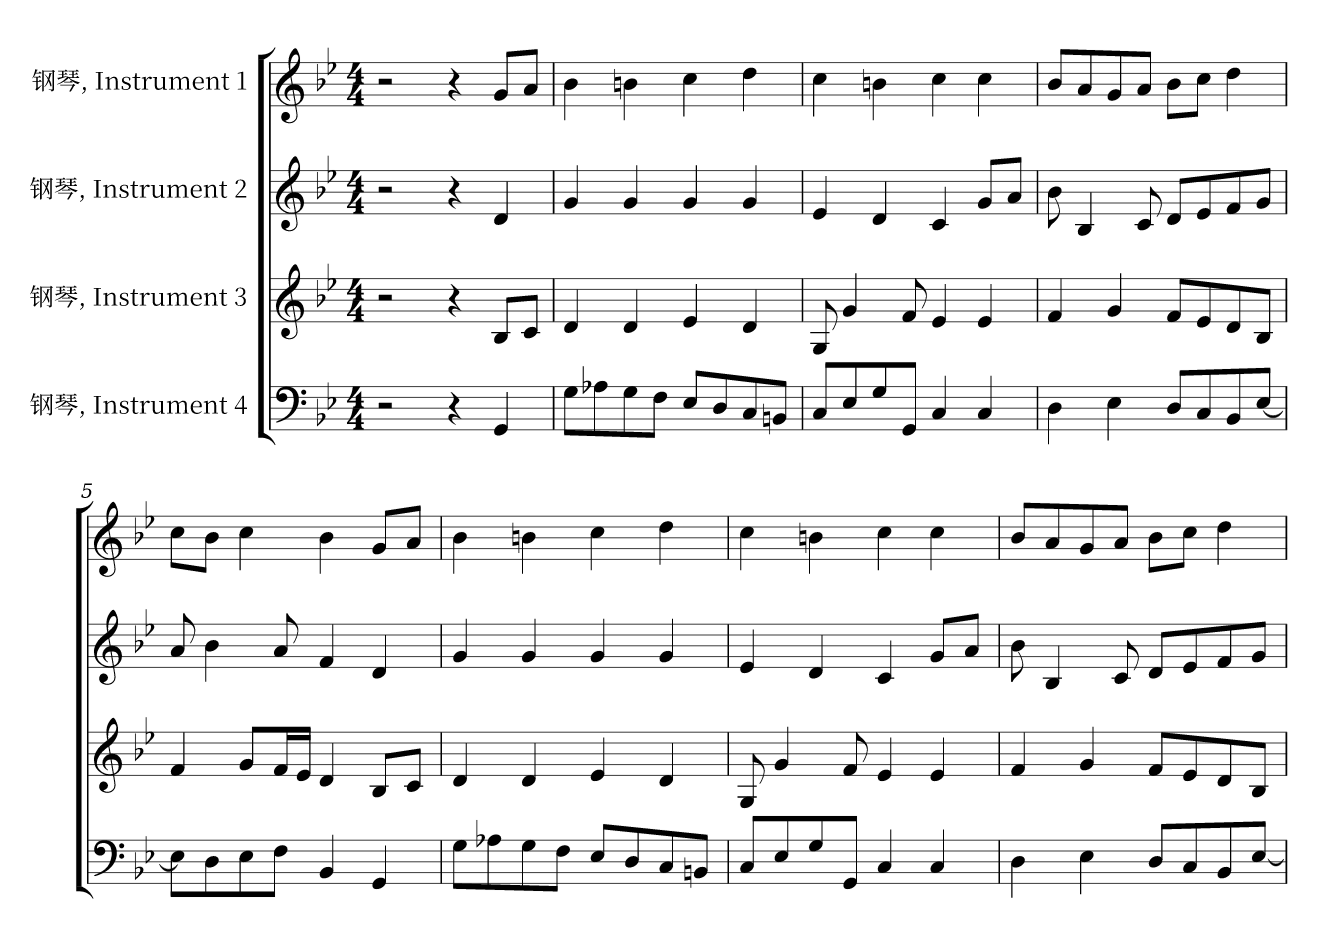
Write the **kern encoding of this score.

**kern	**kern	**kern	**kern
*part4	*part3	*part2	*part1
*staff4	*staff3	*staff2	*staff1
*I"钢琴, Instrument 4	*I"钢琴, Instrument 3	*I"钢琴, Instrument 2	*I"钢琴, Instrument 1
*clefF4	*clefG2	*clefG2	*clefG2
*k[b-e-]	*k[b-e-]	*k[b-e-]	*k[b-e-]
*M4/4	*M4/4	*M4/4	*M4/4
*MM96	*MM96	*MM96	*MM96
=1	=1	=1	=1
2r	2r	2r	2r
4r	4r	4r	4r
4GG/	8B-/L	4d/	8g/L
.	8c/J	.	8a/J
=2	=2	=2	=2
8G\L	4d/	4g/	4b-\
8A-X\	.	.	.
8G\	4d/	4g/	4bn\
8F\J	.	.	.
8E-/L	4e-/	4g/	4cc\
8D/	.	.	.
8C/	4d/	4g/	4dd\
8BBn/J	.	.	.
=3	=3	=3	=3
8C/L	8G/	4e-/	4cc\
8E-/	4g/	.	.
8G/	.	4d/	4bn\
8GG/J	8f/	.	.
4C/	4e-/	4c/	4cc\
4C/	4e-/	8g/L	4cc\
.	.	8a/J	.
=4	=4	=4	=4
4D\	4f/	8b-\	8b-/L
.	.	4B-/	8a/
4E-\	4g/	.	8g/
.	.	8c/	8a/J
8D/L	8f/L	8d/L	8b-\L
8C/	8e-/	8e-/	8cc\J
8BB-/	8d/	8f/	4dd\
[8E-/J	8B-/J	8g/J	.
!!LO:LB:g=z
=5	=5	=5	=5
8E-\L]	4f/	8a/	8cc\L
8D\	.	4b-\	8b-\J
8E-\	8g/L	.	4cc\
8F\J	16f/L	8a/	.
.	16e-/JJ	.	.
4BB-/	4d/	4f/	4b-\
4GG/	8B-/L	4d/	8g/L
.	8c/J	.	8a/J
=6	=6	=6	=6
8G\L	4d/	4g/	4b-\
8A-X\	.	.	.
8G\	4d/	4g/	4bn\
8F\J	.	.	.
8E-/L	4e-/	4g/	4cc\
8D/	.	.	.
8C/	4d/	4g/	4dd\
8BBn/J	.	.	.
=7	=7	=7	=7
8C/L	8G/	4e-/	4cc\
8E-/	4g/	.	.
8G/	.	4d/	4bn\
8GG/J	8f/	.	.
4C/	4e-/	4c/	4cc\
4C/	4e-/	8g/L	4cc\
.	.	8a/J	.
=8	=8	=8	=8
4D\	4f/	8b-\	8b-/L
.	.	4B-/	8a/
4E-\	4g/	.	8g/
.	.	8c/	8a/J
8D/L	8f/L	8d/L	8b-\L
8C/	8e-/	8e-/	8cc\J
8BB-/	8d/	8f/	4dd\
[8E-/J	8B-/J	8g/J	.
=	=	=	=
*-	*-	*-	*-
